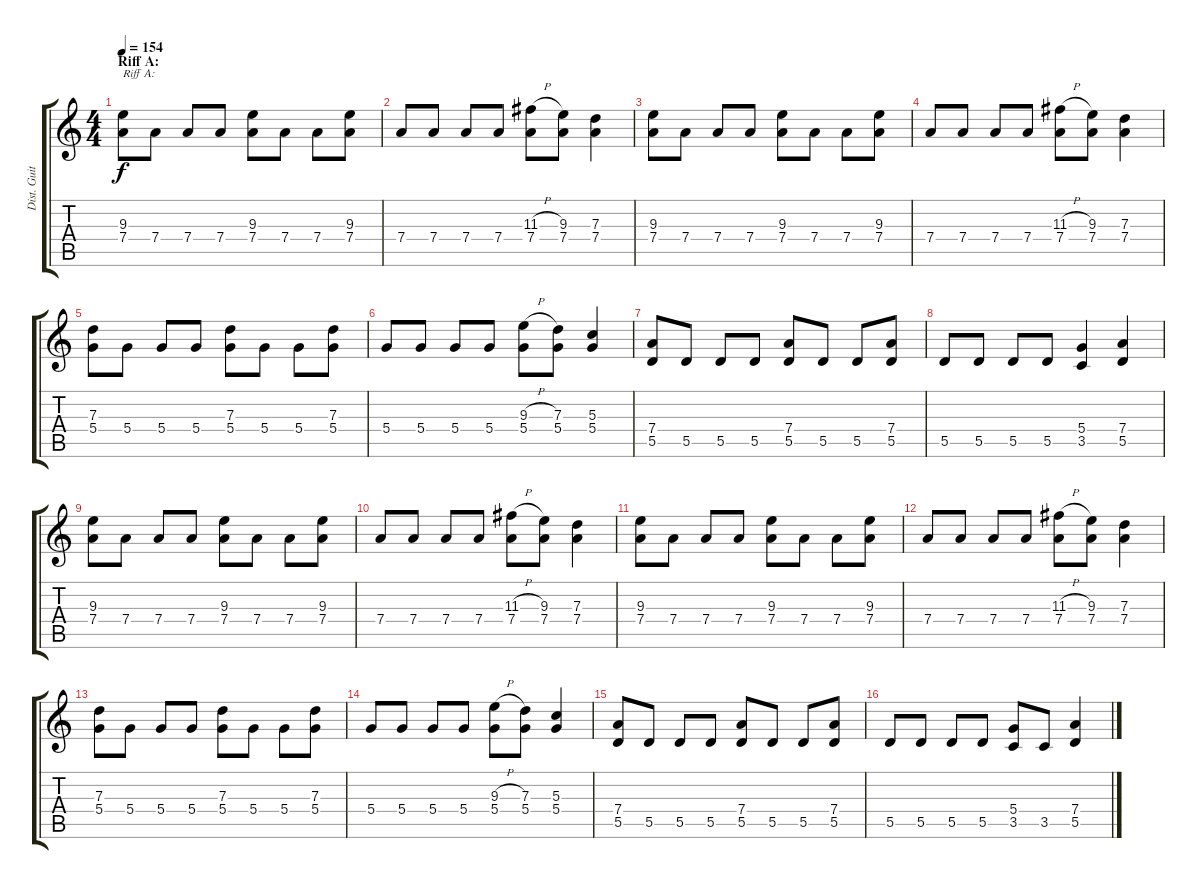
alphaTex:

\track ("Dist. Guitar 1" "Dist. Guit") {instrument distortionguitar}
\staff {score tabs}
\tuning (E4 B3 G3 D3 A2 E2) {hide}
\ts (4 4)
\section ("" "Riff A:")
\tempo 154
\clef g2
\ks c
(9.3 7.4).8{txt "Riff A:" dy f} 7.4.8 7.4.8 7.4.8 (9.3 7.4).8 7.4.8 7.4.8 (9.3 7.4).8 |
7.4.8 7.4.8 7.4.8 7.4.8 (11.3{h} 7.4).8 (9.3 7.4).8 (7.3 7.4).4 |
(9.3 7.4).8 7.4.8 7.4.8 7.4.8 (9.3 7.4).8 7.4.8 7.4.8 (9.3 7.4).8 |
7.4.8 7.4.8 7.4.8 7.4.8 (11.3{h} 7.4).8 (9.3 7.4).8 (7.3 7.4).4 |
(7.3 5.4).8 5.4.8 5.4.8 5.4.8 (7.3 5.4).8 5.4.8 5.4.8 (7.3 5.4).8 |
5.4.8 5.4.8 5.4.8 5.4.8 (9.3{h} 5.4).8 (7.3 5.4).8 (5.3 5.4).4 |
(7.4 5.5).8 5.5.8 5.5.8 5.5.8 (7.4 5.5).8 5.5.8 5.5.8 (7.4 5.5).8 |
5.5.8 5.5.8 5.5.8 5.5.8 (5.4 3.5).4 (7.4 5.5).4 |
(9.3 7.4).8 7.4.8 7.4.8 7.4.8 (9.3 7.4).8 7.4.8 7.4.8 (9.3 7.4).8 |
7.4.8 7.4.8 7.4.8 7.4.8 (11.3{h} 7.4).8 (9.3 7.4).8 (7.3 7.4).4 |
(9.3 7.4).8 7.4.8 7.4.8 7.4.8 (9.3 7.4).8 7.4.8 7.4.8 (9.3 7.4).8 |
7.4.8 7.4.8 7.4.8 7.4.8 (11.3{h} 7.4).8 (9.3 7.4).8 (7.3 7.4).4 |
(7.3 5.4).8 5.4.8 5.4.8 5.4.8 (7.3 5.4).8 5.4.8 5.4.8 (7.3 5.4).8 |
5.4.8 5.4.8 5.4.8 5.4.8 (9.3{h} 5.4).8 (7.3 5.4).8 (5.3 5.4).4 |
(7.4 5.5).8 5.5.8 5.5.8 5.5.8 (7.4 5.5).8 5.5.8 5.5.8 (7.4 5.5).8 |
5.5.8 5.5.8 5.5.8 5.5.8 (5.4 3.5).8 3.5.8 (7.4 5.5).4
